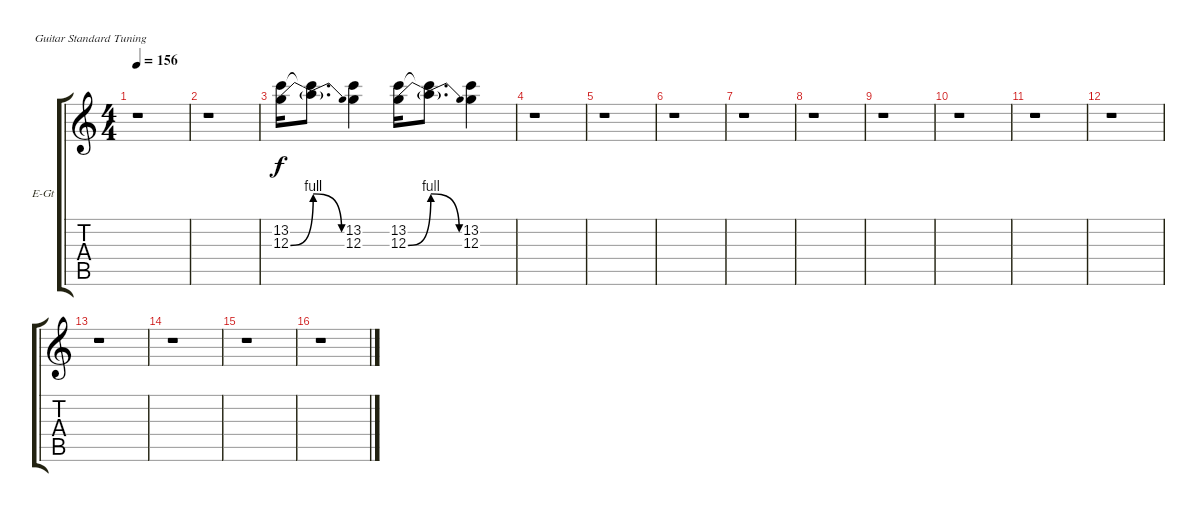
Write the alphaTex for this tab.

\bracketExtendMode groupsimilarinstruments
\firstSystemTrackNameOrientation horizontal
\otherSystemsTrackNameOrientation horizontal
\track ("Jimi Hendrix" "E-Gt") {instrument overdrivenguitar}
\staff {score tabs}
\tuning (E4 B3 G3 D3 A2 E2)
\ts (4 4)
\tempo 156
\clef g2
\ks c
r.1{dy f} |
r.1 |
(13.2 12.3{be (bend 0 0 60 4)}).16 (13.2{t} 12.3{be (release 0 4 60 0) t}).8{d} (13.2 12.3).4 (13.2 12.3{be (bend 0 0 60 4)}).16 (13.2{t} 12.3{be (release 0 4 60 0) t}).8{d} (13.2 12.3).4 |
r.1 |
r.1 |
r.1 |
r.1 |
r.1 |
r.1 |
r.1 |
r.1 |
r.1 |
r.1 |
r.1 |
r.1 |
r.1
